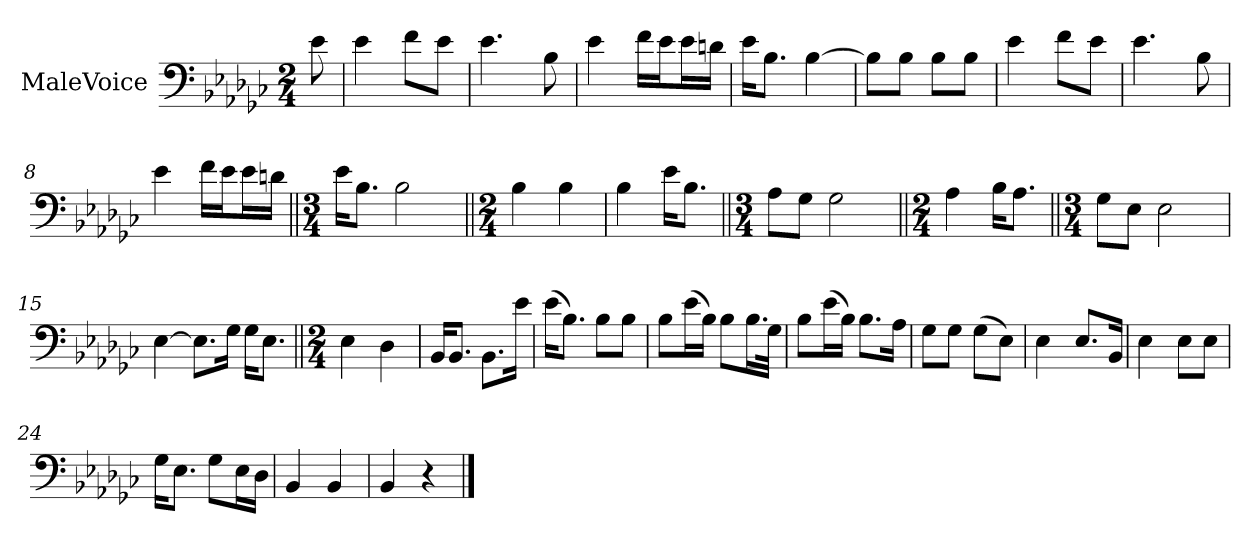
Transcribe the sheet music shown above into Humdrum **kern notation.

**kern
*part1
*staff1
*I"MaleVoice
*clefF4
*k[b-e-a-d-g-c-]
*M2/4
*MM80
=
8e-
=1
4e-
8f\L
8e-\J
=2
4.e-
8B-
=3
4e-
16f\LL
16e-\J
16e-\L
16dn\JJ
=4
16e-\KL
8.B-\J
[4B-
=5
8B-\L]
8B-\J
8B-\L
8B-\J
=6
4e-
8f\L
8e-\J
=7
4.e-
8B-
=8
4e-
16f\LL
16e-\J
16e-\L
16dn\JJ
=9||
*M3/4
16e-\KL
8.B-\J
2B-
=10||
*M2/4
4B-
4B-
=11
4B-
16e-\KL
8.B-\J
=12||
*M3/4
8A-\L
8G-\J
2G-
=13||
*M2/4
4A-
16B-\KL
8.A-\J
=14||
*M3/4
8G-\L
8E-\J
2E-
=15
[4E-
8.E-\L]
16G-\Jk
16G-\KL
8.E-\J
=16||
*M2/4
4E-
4D-
=17
16BB-/KL
8.BB-/J
8.BB-\L
16e-\Jk
=18
*MM66
(16e-\KL
8.B-\J)
8B-\L
8B-\J
=19
8B-\L
(16e-\L
16B-\JJ)
8B-\L
16.B-\L
32G-\JJk
=20
8B-\L
(16e-\L
16B-\JJ)
8.B-\L
16A-\Jk
=21
8G-\L
8G-\J
(8G-\L
8E-\J)
=22
4E-
8.E-/L
16BB-/Jk
=23
4E-
8E-\L
8E-\J
=24
16G-\KL
8.E-\J
8G-\L
16E-\L
16D-\JJ
=25
4BB-
4BB-
=26
4BB-
4r
==
*-
